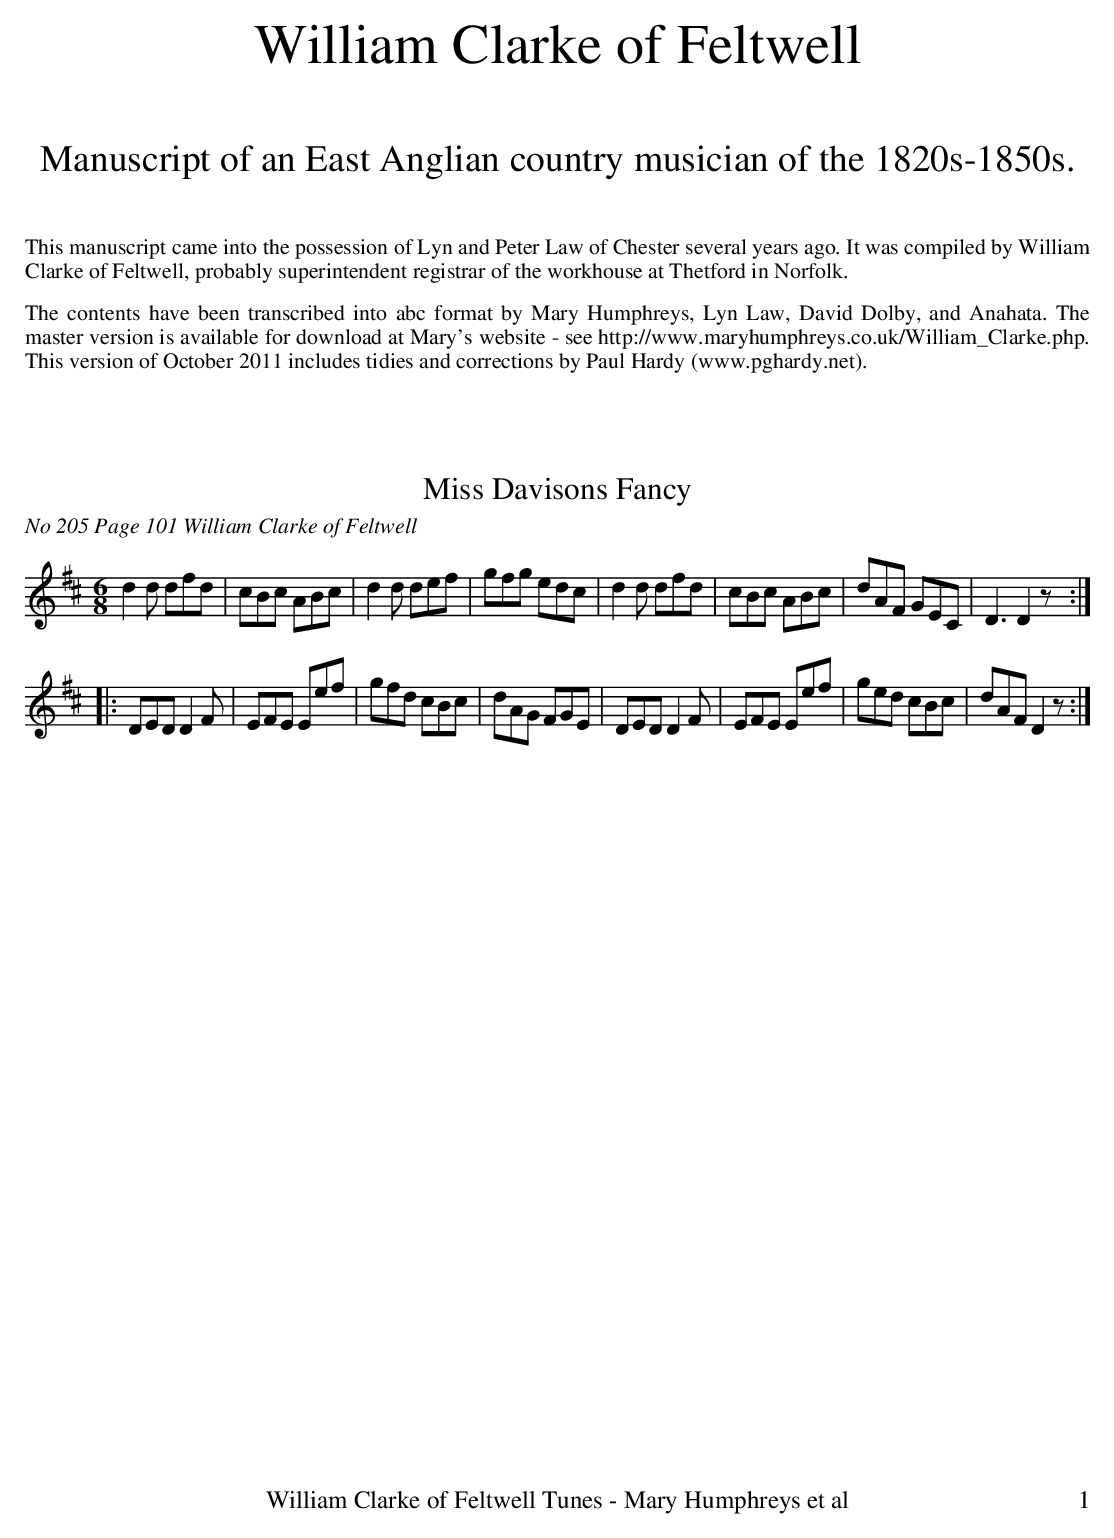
X:1
T:Miss Davisons Fancy
O:No 205 Page 101 William Clarke of Feltwell
M:6/8
L:1/8
K:D
d2d dfd|cBc ABc|d2d def|gfg edc|d2d dfd|cBc ABc|dAF GEC|D3D2z:|
|:DEDD2F|EFE Eef|gfd cBc|dAG FGE|DEDD2F|EFE Eef|ged cBc|dAFD2z:|
